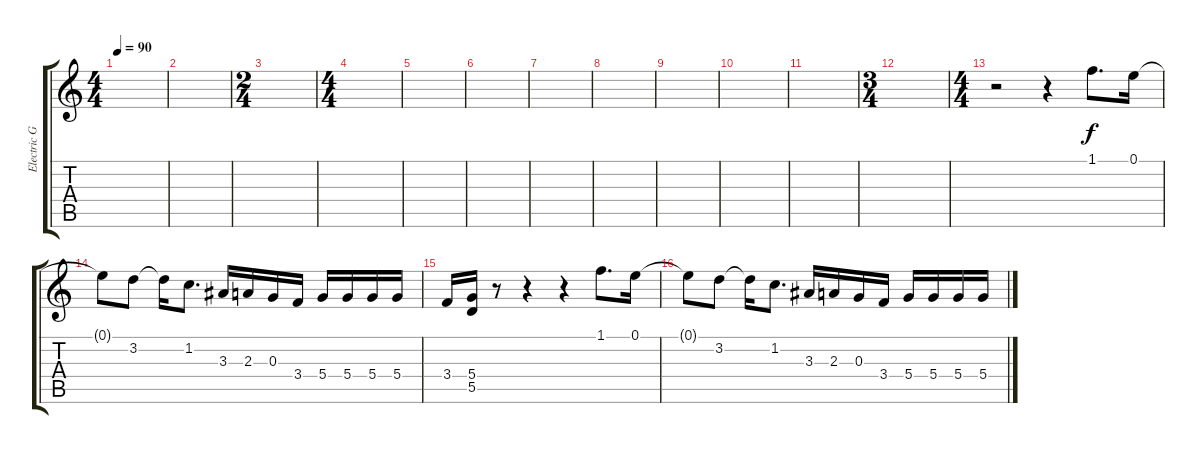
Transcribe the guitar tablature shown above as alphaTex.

\track ("Electric Guitar III (Fills)" "Electric G") {instrument overdrivenguitar}
\staff {score tabs}
\tuning (E4 B3 G3 D3 A2 E2) {hide}
\ts (4 4)
\tempo 90
\clef g2
\ks c
|
|
\ts (2 4)
|
\ts (4 4)
|
|
|
|
|
|
|
|
\ts (3 4)
|
\ts (4 4)
r.2 r.4 1.1.8{d} 0.1.16 |
0.1{t}.8 3.2.8 3.2{t}.16 1.2.8{d} 3.3.16 2.3.16 0.3.16 3.4.16 5.4.16 5.4.16 5.4.16 5.4.16 |
3.4.16 (5.4 5.5).16 r.8 r.4 r.4 1.1.8{d} 0.1.16 |
0.1{t}.8 3.2.8 3.2{t}.16 1.2.8{d} 3.3.16 2.3.16 0.3.16 3.4.16 5.4.16 5.4.16 5.4.16 5.4.16
